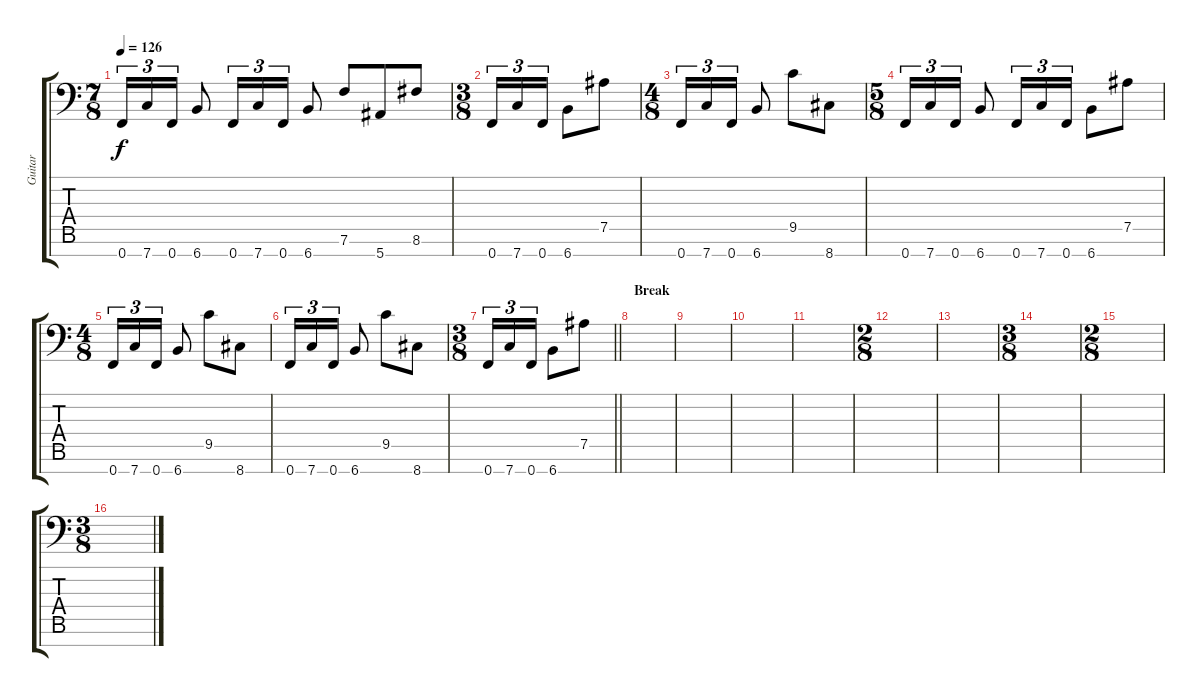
\track ("Guitar" "Guitar") {instrument distortionguitar}
\staff {score tabs}
\tuning (Bb3 Gb3 Db3 Ab2 Eb2 Bb1 F1) {hide}
\ts (7 8)
\tempo 126
\clef f4
\ks c
0.7.16{tu (3 2) dy f} 7.7.16{tu (3 2)} 0.7.16{tu (3 2)} 6.7.8 0.7.16{tu (3 2)} 7.7.16{tu (3 2)} 0.7.16{tu (3 2)} 6.7.8 7.6.8 5.7.8 8.6.8 |
\ts (3 8)
0.7.16{tu (3 2)} 7.7.16{tu (3 2)} 0.7.16{tu (3 2)} 6.7.8 7.5.8 |
\ts (4 8)
0.7.16{tu (3 2)} 7.7.16{tu (3 2)} 0.7.16{tu (3 2)} 6.7.8 9.5.8 8.7.8 |
\ts (5 8)
0.7.16{tu (3 2)} 7.7.16{tu (3 2)} 0.7.16{tu (3 2)} 6.7.8 0.7.16{tu (3 2)} 7.7.16{tu (3 2)} 0.7.16{tu (3 2)} 6.7.8 7.5.8 |
\ts (4 8)
0.7.16{tu (3 2)} 7.7.16{tu (3 2)} 0.7.16{tu (3 2)} 6.7.8 9.5.8 8.7.8 |
0.7.16{tu (3 2)} 7.7.16{tu (3 2)} 0.7.16{tu (3 2)} 6.7.8 9.5.8 8.7.8 |
\ts (3 8)
\barLineRight lightlight
0.7.16{tu (3 2)} 7.7.16{tu (3 2)} 0.7.16{tu (3 2)} 6.7.8 7.5.8 |
\section ("" "Break")
|
|
|
|
\ts (2 8)
|
|
\ts (3 8)
|
\ts (2 8)
|
\ts (3 8)
